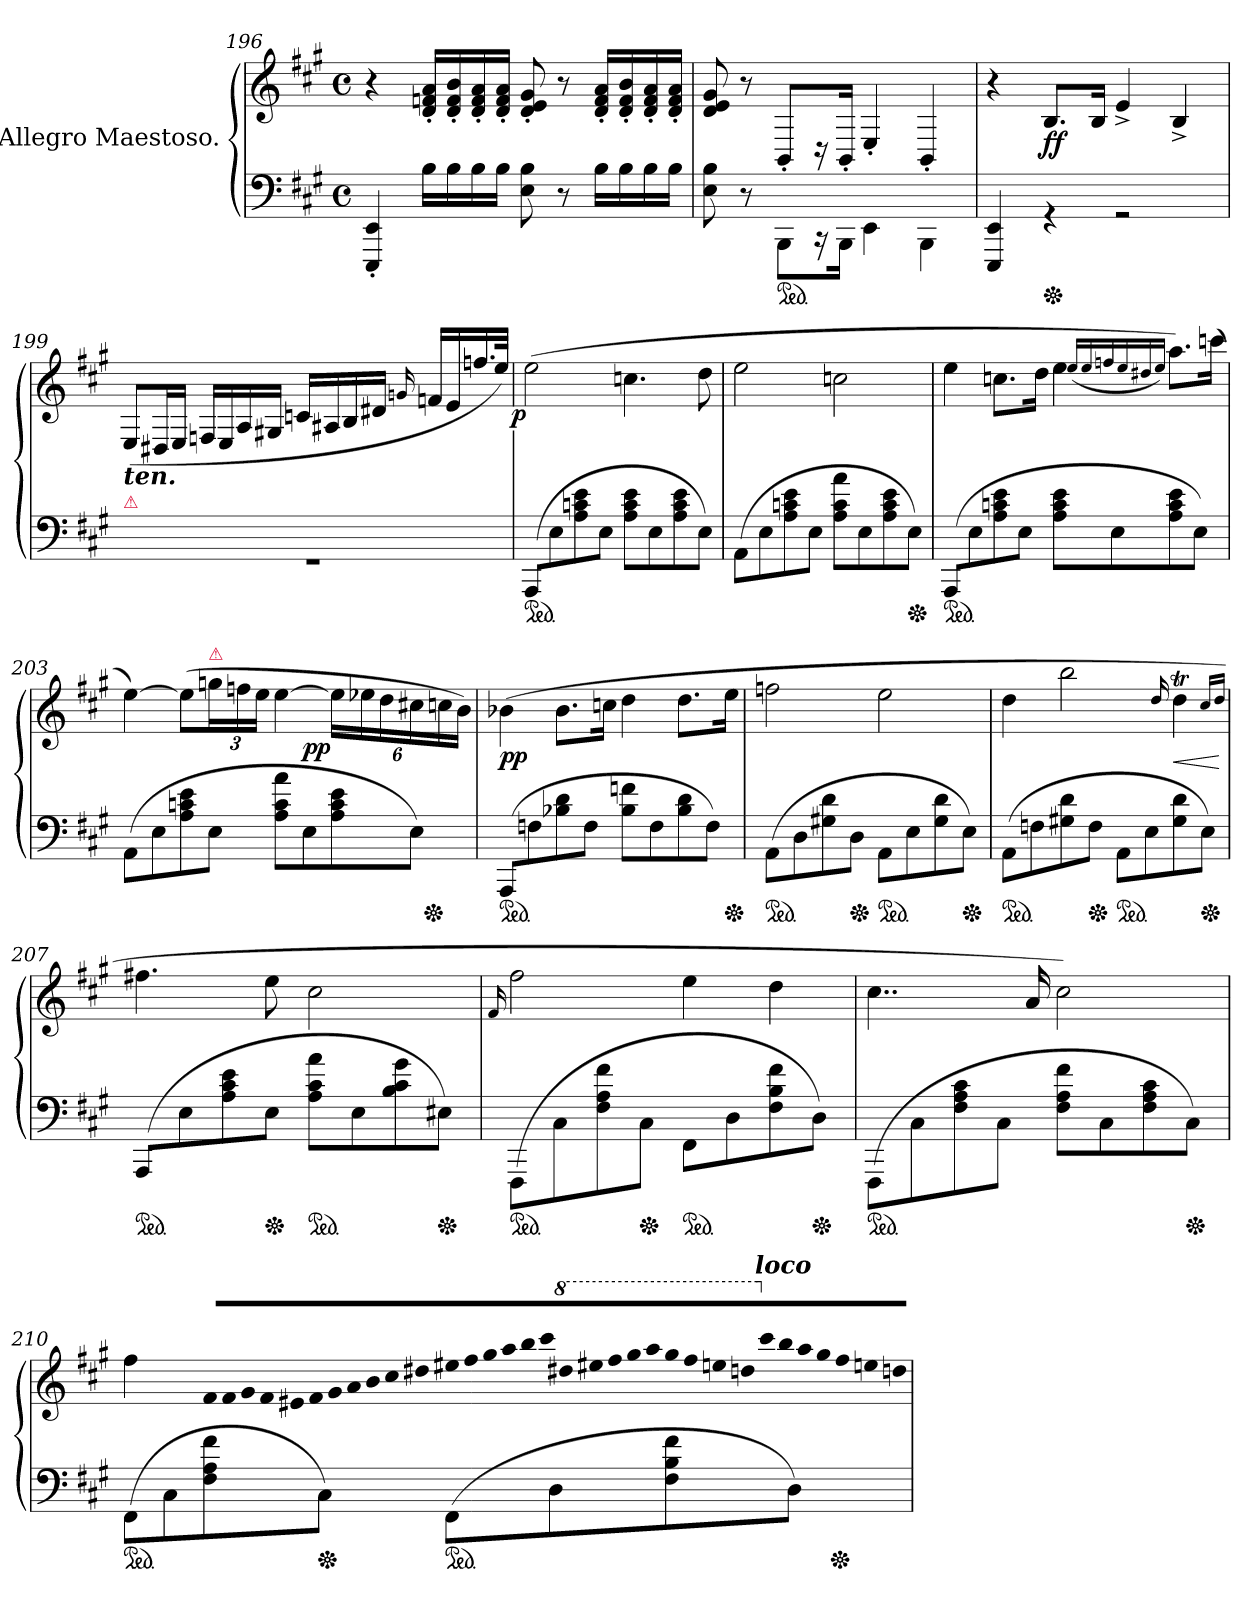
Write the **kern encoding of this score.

**kern	**kern	**dynam
*part1	*part1	*part1
*staff2	*staff1	*staff1/2
*I"Allegro Maestoso.	*	*
*clefF4	*clefG2	*
*k[f#c#g#]	*k[f#c#g#]	*
*M4/4	*M4/4	*
*met(c)	*met(c)	*
=196	=196	=196
4EEE'> 4EE'>	4r	.
16BLL	16d'< 16fn'< 16a'<LL	.
16B	16d'< 16f'< 16b'<	.
16B	16d'< 16f'< 16a'<	.
16BJJ	16d'< 16f'< 16a'<JJ	.
8E 8B	8d'< 8e'< 8g#'<	.
8r	8r	.
16BLL	16d'< 16f'< 16a'<LL	.
16B	16d'< 16f'< 16b'<	.
16B	16d'< 16f'< 16a'<	.
16BJJ	16d'< 16f'< 16a'<JJ	.
=197	=197	=197
8E 8B	8d 8e 8g#	.
8r	8r	.
*ped	*	*
8BBB\L	8BB'>/L	.
16rCC	16r	.
16BBB\Jk	16BB'>/Jk	.
4EE\	4E'>/	.
4BBB\	4BB'>/	.
=198	=198	=198
4EEE 4EE	4r	.
*Xped	*	*
4rGG	8.BL	ff
.	16BJk	.
2rGG	4e^<	.
.	4B^<	.
=199	=199	=199
!	!LO:TX:b:Bi:t=ten.	!
!	!LO:TX:b:color=crimson:t=⚠	!
1rGG	(>8E/L	.
.	16D#XL	.
.	16E/JJ	.
.	16Fn/LL	.
.	16E/	.
.	16A/	.
.	16G#XJJ	.
.	16cn/LL	.
.	16A#X	.
.	16B/	.
.	16d#XJJ	.
.	16qqgn/	.
.	16fn/LL	.
.	16e	.
.	16.ffn	.
.	32eeJJk)	.
=200	=200	=200
!LO:TX:a:color=crimson:t=⚠	!	!
!	!	!LO:DY:b:rj
*ped	*	*
(>8AAA/L	(>2ee	p
8E\	.	.
8A\ 8cn\ 8e\	.	.
8E\J	.	.
8A 8c 8eL	4.ccn	.
8E	.	.
8A 8c 8e	.	.
8EJ)	8dd	.
=201	=201	=201
(>8AAL	2ee	.
8E	.	.
8A 8cn 8e	.	.
8EJ	.	.
8A 8c 8aL	2ccn	.
8E	.	.
8A 8c 8e	.	.
*Xped	*	*
8EJ)	.	.
=202	=202	=202
!LO:TX:a:color=crimson:t=⚠	!	!
*ped	*	*
(>8AAA/L	4ee	.
8E\	.	.
8A\ 8cn\ 8e\	8.ccnL	.
8E\J	.	.
.	16ddJk	.
8A 8c 8eL	4ee	.
8E	.	.
.	(<16qqee/LL	.
.	16qqee	.
.	16qqffn	.
.	16qqee	.
.	16qqdd#X	.
.	16qqeeJJ)	.
8A 8c 8e	8.aaL)	.
8EJ)	.	.
.	(>16cccnJk	.
=203	=203	=203
*	*^	*
(>8AAL	[4ee)	2ryy	.
8E	.	.	.
8A 8cn 8e	(>8eeL]	.	.
!	!LO:TX:a:color=crimson:t=⚠	!	!
8EJ	24ggnL	.	.
.	24ffn	.	.
.	24eeJJ	.	.
8A 8c 8aL	[4ee	8ryy	.
8E	.	4.ryy	pp
8A 8c 8e	24eeLL]	.	.
.	24ee-X	.	.
.	24dd	.	.
8EJ)	24cc#X	.	.
*Xped	*	*	*
.	24ccn	.	.
.	24bJJ)	.	.
=204	=204	=204	=204
!LO:TX:a:color=crimson:t=⚠	!	!	!
*	*v	*v	*
*ped	*	*
(>8AAA/L	(>4b-X	pp
8Fn\	.	.
8B-X\ 8d\	8.b-L	.
8F\J	.	.
.	16ccnJk	.
8B- 8fnL	4dd	.
8F	.	.
8B- 8d	8.ddL	.
8FJ)	.	.
*Xped	*	*
.	16eeJk	.
=205	=205	=205
*ped	*	*
(>8AAL	2ffn	.
8D	.	.
8G#X 8d	.	.
*Xped	*	*
8DJ	.	.
*ped	*	*
8AAL	2ee	.
8E	.	.
8G# 8d	.	.
*Xped	*	*
8EJ)	.	.
=206	=206	=206
*ped	*	*
(>8AAL	4dd	.
8Fn	.	.
8G#X 8d	2bb	.
*Xped	*	*
8FJ	.	.
*ped	*	*
8AAL	.	.
8E	.	.
.	16qqdd/	.
8G# 8d	4ddT	<
*Xped	*	*
8EJ)	.	.
.	16qqcc#/LL	.
.	16qqddJJ	.
.	.	[
=207	=207	=207
!LO:TX:a:color=crimson:t=⚠	!	!
*ped	*	*
(>8AAA/L	4.ff#XTTT	.
8E\	.	.
8A\ 8c#\ 8e\	.	.
*Xped	*	*
8E\J	8ee	.
*ped	*	*
8A 8c# 8aL	2cc#	.
8E	.	.
8B 8c# 8g#	.	.
*Xped	*	*
8E#XJ)	.	.
=208	=208	=208
.	16qqf#/	.
!LO:TX:a:color=crimson:t=⚠	!	!
*ped	*	*
(>8FFF#/L	2ff#	.
8C#\	.	.
8F#\ 8A\ 8f#\	.	.
*Xped	*	*
8C#\J	.	.
*ped	*	*
8FF#L	4ee	.
8D	.	.
8F# 8B 8f#	4dd	.
*Xped	*	*
8DJ)	.	.
=209	=209	=209
!LO:TX:a:color=crimson:t=⚠	!	!
*ped	*	*
(>8FFF#/L	4..cc#	.
8C#\	.	.
8F#\ 8A\ 8c#\	.	.
8C#\J	.	.
.	16a	.
8F# 8A 8f#L	2cc#)	.
8C#	.	.
8F# 8A 8c#	.	.
*Xped	*	*
8C#J)	.	.
=210	=210	=210
*ped	*	*
(>8FF#L	4ff#	.
8C#	.	.
*	*Xtuplet	*
!	!LO:N:vis=8	!
8F# 8A 8f#	44f#!/L	.
!	!LO:N:vis=8	!
.	44f#!	.
!	!LO:N:vis=8	!
.	44g#!	.
!	!LO:N:vis=8	!
.	44f#!	.
!	!LO:N:vis=8	!
.	44e#X!	.
!	!LO:N:vis=8	!
.	44f#!	.
*Xped	*	*
8C#J)	.	.
!	!LO:N:vis=8	!
.	44g#!	.
!	!LO:N:vis=8	!
.	44a!	.
!	!LO:N:vis=8	!
.	44b!	.
!	!LO:N:vis=8	!
.	44cc#!	.
!	!LO:N:vis=8	!
.	44dd#X!	.
!	!LO:N:vis=8	!
*ped	*	*
(>8FF#L	44ee#X!	.
!	!LO:N:vis=8	!
.	44ff#!	.
!	!LO:N:vis=8	!
.	44gg#!	.
!	!LO:N:vis=8	!
.	44aa!	.
!	!LO:N:vis=8	!
.	44bb!	.
!	!LO:N:vis=8	!
.	44ccc#!	.
8D	.	.
*	*8va	*
!	!LO:N:vis=8	!
.	44ddd#X!	.
!	!LO:N:vis=8	!
.	44eee#X!	.
!	!LO:N:vis=8	!
.	44fff#!	.
!	!LO:N:vis=8	!
.	44ggg#!	.
!	!LO:N:vis=8	!
.	44aaa!	.
!	!LO:N:vis=8	!
8F# 8B 8f#	44ggg#!	.
!	!LO:N:vis=8	!
.	44fff#!	.
!	!LO:N:vis=8	!
.	44eeen!	.
!	!LO:N:vis=8	!
.	44dddn!	.
*	*X8va	*
!	!LO:TX:a:Bi:t=loco	!
!	!LO:N:vis=8	!
.	44ccc#!	.
!	!LO:N:vis=8	!
.	44bb!	.
8DJ)	.	.
!	!LO:N:vis=8	!
.	44aa!	.
!	!LO:N:vis=8	!
.	44gg#!	.
!	!LO:N:vis=8	!
*Xped	*	*
.	44ff#!	.
!	!LO:N:vis=8	!
.	44een!	.
!	!LO:N:vis=8	!
.	44ddn!J	.
=	=	=
*-	*-	*-
